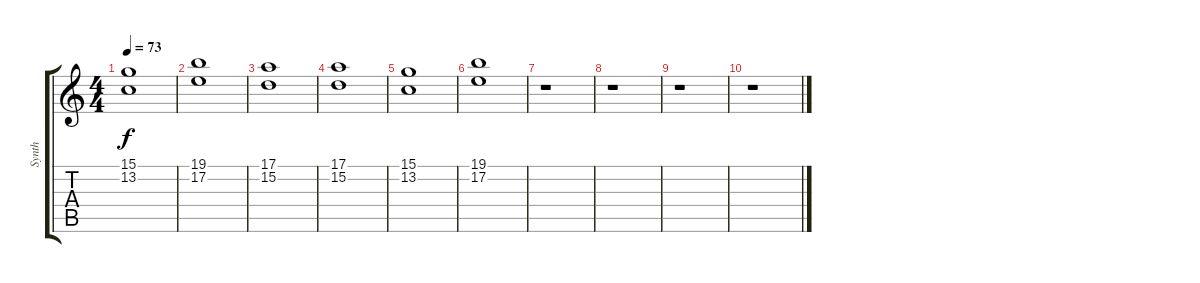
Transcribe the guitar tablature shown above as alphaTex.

\track ("Synth" "Synth") {instrument synthbrass1}
\staff {score tabs}
\tuning (E4 B3 G3 D3 A2 E2) {hide}
\ts (4 4)
\tempo 73
\clef g2
\ks c
(15.1 13.2).1{dy f} |
(19.1 17.2).1 |
(17.1 15.2).1 |
(17.1 15.2).1 |
(15.1 13.2).1 |
(19.1 17.2).1 |
r.1 |
r.1 |
r.1 |
r.1
